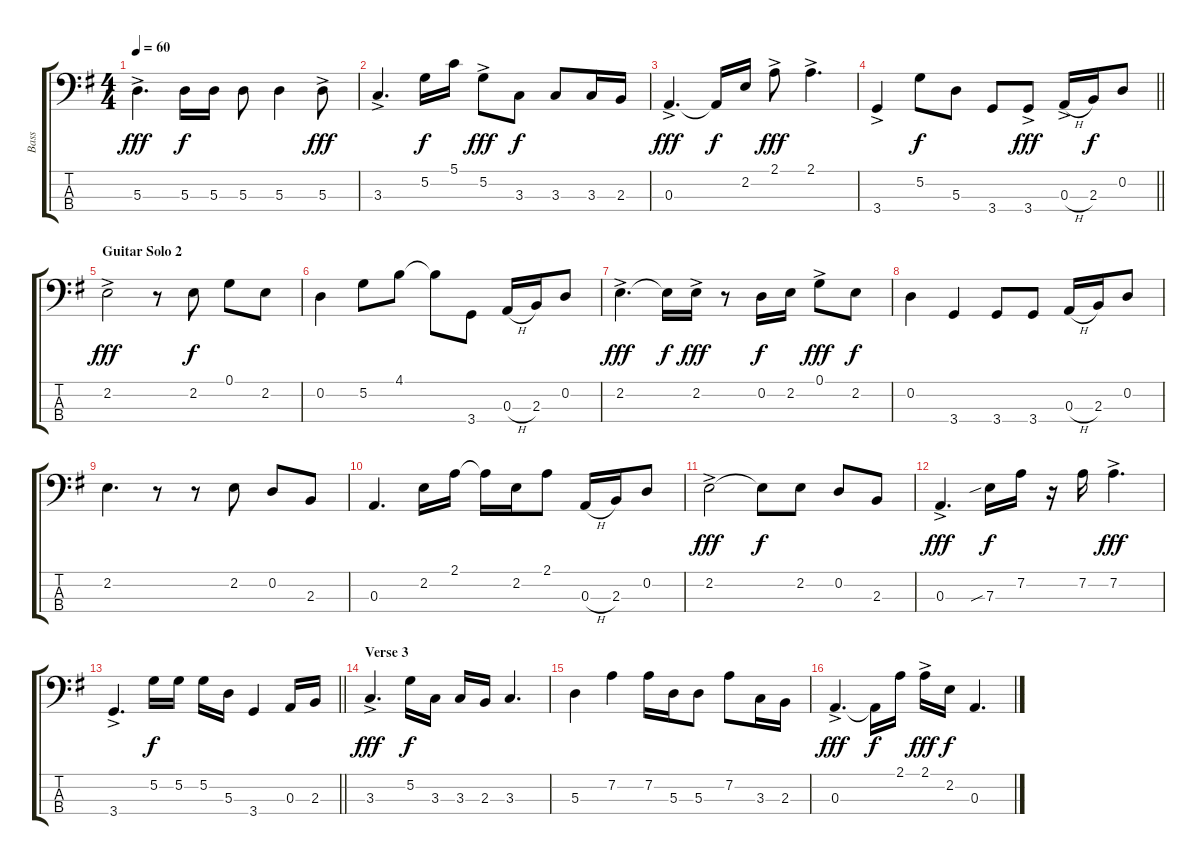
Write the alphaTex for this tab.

\track ("Bass" "Bass") {instrument electricbasspick}
\staff {score tabs}
\tuning (G2 D2 A1 E1) {hide}
\ts (4 4)
\tempo 60
\clef f4
\ks g
5.3{ac}.4{d dy fff} 5.3.16{dy f} 5.3.16 5.3.8 5.3.4 5.3{ac}.8{dy fff} |
3.3{ac}.4{d} 5.2.16{dy f} 5.1.16 5.2{ac}.8{dy fff} 3.3.8{dy f} 3.3.8 3.3.16 2.3.16 |
0.3{ac}.4{d dy fff} 0.3{t}.16{dy f} 2.2.16 2.1{ac}.8{dy fff} 2.1{ac}.4{d} |
\barLineRight lightlight
3.4{ac}.4 5.2.8{dy f} 5.3.8 3.4.8 3.4{ac}.8{dy fff} 0.3{h ac}.16 2.3.16{dy f} 0.2.8 |
\section ("" "Guitar Solo 2")
2.2{ac}.2{dy fff} r.8 2.2.8{dy f} 0.1.8 2.2.8 |
0.2.4 5.2.8 4.1.8 4.1{t}.8 3.4.8 0.3{h}.16 2.3.16 0.2.8 |
2.2{ac}.4{d dy fff} 2.2{t}.16{dy f} 2.2{ac}.16{dy fff} r.8 0.2.16{dy f} 2.2.16 0.1{ac}.8{dy fff} 2.2.8{dy f} |
0.2.4 3.4.4 3.4.8 3.4.8 0.3{h}.16 2.3.16 0.2.8 |
2.2.4{d} r.8 r.8 2.2.8 0.2.8 2.3.8 |
0.3.4{d} 2.2.16 2.1.16 2.1{t}.16 2.2.16 2.1.8 0.3{h}.16 2.3.16 0.2.8 |
2.2{ac}.2{dy fff} 2.2{t}.8{dy f} 2.2.8 0.2.8 2.3.8 |
0.3{ac}.4{d dy fff} 7.3{sib}.16{dy f} 7.2.16 r.16 7.2.16 7.2{ac}.4{d dy fff} |
\barLineRight lightlight
3.4{ac}.4{d} 5.2.16{dy f} 5.2.16 5.2.16 5.3.16 3.4.4 0.3.16 2.3.16 |
\section ("" "Verse 3")
3.3{ac}.4{d dy fff} 5.2.16{dy f} 3.3.16 3.3.16 2.3.16 3.3.4{d} |
5.3.4 7.2.4 7.2.16 5.3.16 5.3.8 7.2.8 3.3.16 2.3.16 |
0.3{ac}.4{d dy fff} 0.3{t}.16{dy f} 2.1.16 2.1{ac}.16{dy fff} 2.2.16{dy f} 0.3.4{d}
